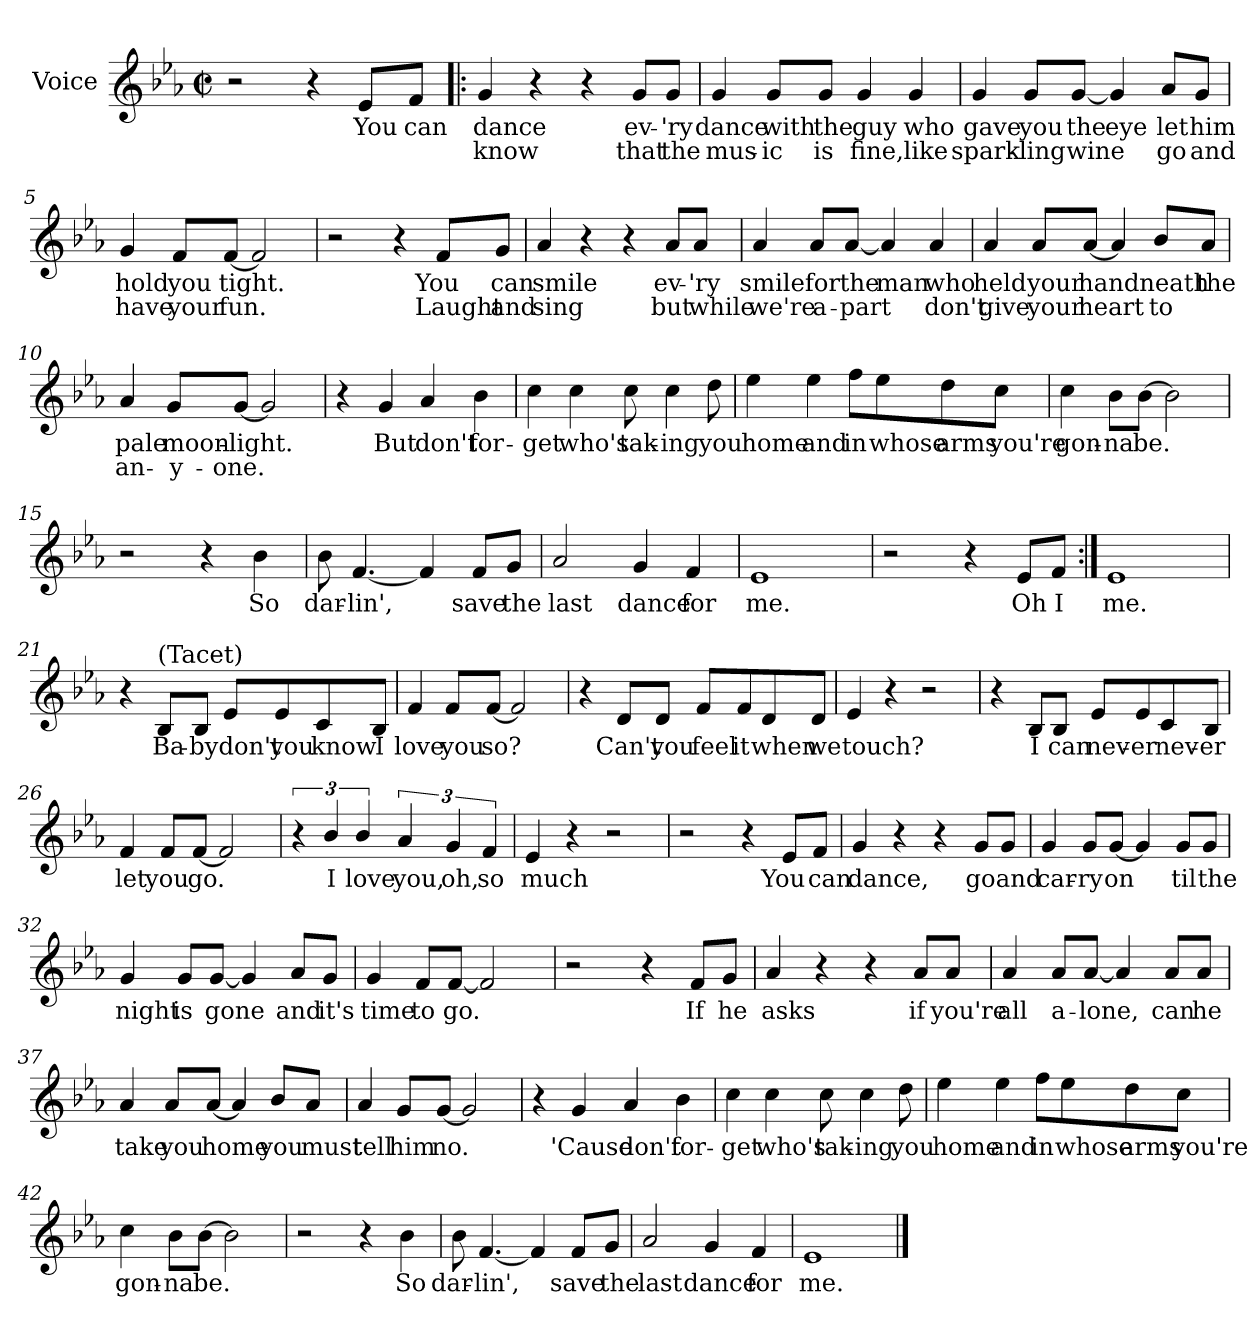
**kern	**text	**text
*part1	*part1	*part1
*staff1	*staff1	*staff1
*I"Voice	*	*
*I'Vo.	*	*
*clefG2	*	*
*k[b-e-a-]	*	*
*E-:	*	*
*M2/2	*	*
*met(c|)	*	*
=1	=1	=1
2r	.	.
4r	.	.
8e-/L	You	.
8f/J	can	.
=2!|:	=2!|:	=2!|:
4g/	dance	know
4r	.	.
4r	.	.
8g/L	ev-	that
8g/J	'ry	the
=3	=3	=3
4g/	dance	mus-
8g/L	with	ic
8g/J	the	is
4g/	guy	fine,
4g/	who	like
!!LO:LB:g=z
=4	=4	=4
4g/	gave	spark-
8g/L	you	ling
[8g/J	the	wine
4g/]	eye	.
8a-/L	let	go
8g/J	him	and
=5	=5	=5
4g/	hold	have
8f/L	you	your
[8f/J	tight.	fun.
2f/]	.	.
=6	=6	=6
2r	.	.
4r	.	.
8f/L	You	Laught
8g/J	can	and
!!LO:LB:g=z
=7	=7	=7
4a-/	smile	sing
4r	.	.
4r	.	.
8a-/L	ev-	but
8a-/J	'ry	while
=8	=8	=8
4a-/	smile	we're
8a-/L	for	a-
[8a-/J	the	part
4a-/]	man	.
4a-/	who	don't
=9	=9	=9
4a-/	held	give
8a-/L	your	your
[8a-/J	hand	heart
4a-/]	.	.
8b-/L	'neath	to
8a-/J	the	.
!!LO:LB:g=z
=10	=10	=10
4a-/	pale	an-
8g/L	moon-	y-
[8g/J	light.	one.
2g/]	.	.
=11	=11	=11
4r	.	.
4g/	But	.
4a-/	don't	.
4b-\	for-	.
=12	=12	=12
4cc\	get	.
4cc\	who's	.
8cc\	tak-	.
4cc\	ing	.
8dd\	you	.
!!LO:LB:g=z
=13	=13	=13
4ee-\	home	.
4ee-\	and	.
8ff\L	in	.
8ee-\	whose	.
8dd\	arms	.
8cc\J	you're	.
=14	=14	=14
4cc\	gon-	.
8b-\L	na	.
[8b-\J	be.	.
2b-\]	.	.
=15	=15	=15
2r	.	.
4r	.	.
4b-\	So	.
=16	=16	=16
8b-\	dar-	.
[4.f/	lin',	.
4f/]	.	.
8f/L	save	.
8g/J	the	.
!!LO:LB:g=z
=17	=17	=17
2a-/	last	.
4g/	dance	.
4f/	for	.
=18	=18	=18
1e-	me.	.
=19	=19	=19
2r	.	.
4r	.	.
8e-/L	Oh	.
8f/J	I	.
=20:|!	=20:|!	=20:|!
1e-	me.	.
=21	=21	=21
4r	.	.
!LO:TX:a:t=(Tacet)	!	!
8B-/L	Ba-	.
8B-/J	by	.
8e-/L	don't	.
8e-/	you	.
8c/	know	.
8B-/J	I	.
!!LO:LB:g=z
=22	=22	=22
4f/	love	.
8f/L	you	.
[8f/J	so?	.
2f/]	.	.
=23	=23	=23
4r	.	.
8d/L	Can't	.
8d/J	you	.
8f/L	feel	.
8f/	it	.
8d/	when	.
8d/J	we	.
=24	=24	=24
4e-/	touch?	.
4r	.	.
2r	.	.
!!LO:LB:g=z
=25	=25	=25
4r	.	.
8B-/L	I	.
8B-/J	can	.
8e-/L	nev-	.
8e-/	er	.
8c/	nev-	.
8B-/J	er	.
=26	=26	=26
4f/	let	.
8f/L	you	.
[8f/J	go.	.
2f/]	.	.
=27	=27	=27
6r	.	.
6b-/	I	.
6b-/	love	.
6a-/	you,	.
6g/	oh,	.
6f/	so	.
=28	=28	=28
4e-/	much	.
4r	.	.
2r	.	.
!!LO:PB:g=z
=29	=29	=29
2r	.	.
4r	.	.
8e-/L	You	.
8f/J	can	.
=30	=30	=30
4g/	dance,	.
4r	.	.
4r	.	.
8g/L	go	.
8g/J	and	.
=31	=31	=31
4g/	car-	.
8g/L	ry	.
[8g/J	-on	.
4g/]	.	.
8g/L	til	.
8g/J	the	.
=32	=32	=32
4g/	night	.
8g/L	is	.
[8g/J	gone	.
4g/]	.	.
8a-/L	and	.
8g/J	it's	.
!!LO:LB:g=z
=33	=33	=33
4g/	time	.
8f/L	to	.
[8f/J	-go.	.
2f/]	.	.
=34	=34	=34
2r	.	.
4r	.	.
8f/L	If	.
8g/J	he	.
=35	=35	=35
4a-/	asks	.
4r	.	.
4r	.	.
8a-/L	-if	.
8a-/J	you're	.
=36	=36	=36
4a-/	all	.
8a-/L	a-	.
[8a-/J	lone,	.
4a-/]	.	.
8a-/L	can	.
8a-/J	he	.
!!LO:LB:g=z
=37	=37	=37
4a-/	take	.
8a-/L	you	.
[8a-/J	home	.
4a-/]	.	.
8b-/L	you	.
8a-/J	must	.
=38	=38	=38
4a-/	tell	.
8g/L	him	.
[8g/J	no.	.
2g/]	.	.
=39	=39	=39
4r	.	.
4g/	'Cause	.
4a-/	don't	.
4b-\	for-	.
!!LO:LB:g=z
=40	=40	=40
4cc\	get	.
4cc\	who's	.
8cc\	tak-	.
4cc\	ing	.
8dd\	you	.
=41	=41	=41
4ee-\	home	.
4ee-\	and	.
8ff\L	in	.
8ee-\	whose	.
8dd\	arms	.
8cc\J	you're	.
=42	=42	=42
4cc\	gon-	.
8b-\L	na	.
[8b-\J	be.	.
2b-\]	.	.
=43	=43	=43
2r	.	.
4r	.	.
4b-\	So	.
!!LO:LB:g=z
=44	=44	=44
8b-\	dar-	.
[4.f/	lin',	.
4f/]	.	.
8f/L	save	.
8g/J	the	.
=45	=45	=45
2a-/	last	.
4g/	dance	.
4f/	for	.
=46	=46	=46
1e-	me.	.
==	==	==
*-	*-	*-
